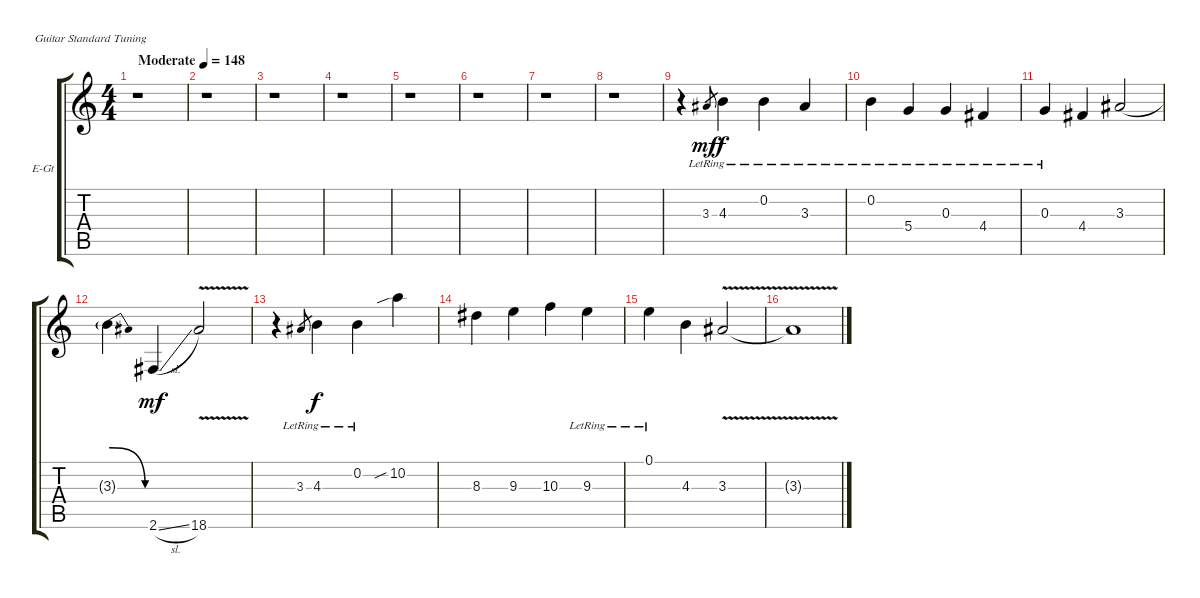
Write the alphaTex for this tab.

\bracketExtendMode groupsimilarinstruments
\firstSystemTrackNameOrientation horizontal
\otherSystemsTrackNameOrientation horizontal
\track ("Guitar 3" "E-Gt") {instrument distortionguitar}
\staff {score tabs}
\tuning (E4 B3 G3 D3 A2 E2)
\ts (4 4)
\beaming (8 2 2 2 2)
\tempo (148 "Moderate")
\clef g2
\ks c
r.1{dy mf instrument distortionguitar} |
r.1 |
r.1 |
r.1 |
r.1 |
r.1 |
r.1 |
r.1 |
r.4 3.3{lr}.8{gr} 4.3{lr}.4{dy f} 0.2{lr}.4 3.3{lr}.4 |
0.2{lr}.4 5.4{lr}.4 0.3{lr}.4 4.4{lr}.4 |
0.3{lr}.4 4.4.4 3.3{be (hold 0 0 60 0)}.2 |
3.3{be (release 0 2 60 0) t}.4 2.6{sl}.4{dy mf} 18.6{v}.2 |
r.4 3.3{lr}.8{gr} 4.3{lr}.4{dy f} 0.2{lr}.4 10.2{sib}.4 |
8.3.4 9.3.4 10.3.4 9.3{lr}.4 |
0.1{lr}.4 4.3.4 3.3{v}.2 |
3.3{v t}.1
